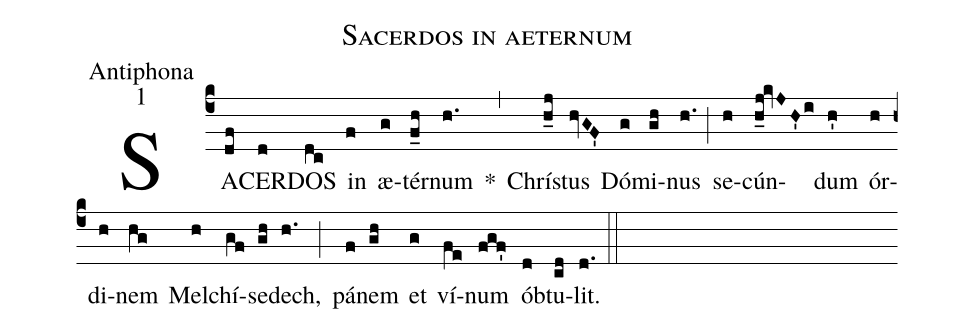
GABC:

name:Sacerdos in aeternum;
office-part:Antiphona;
mode:1;
%%
(c4) SA(df)CER(d)DOS(dc) in(f) æ(g)tér(f_h)num(h.) *(,) Chrí(h_j)stus(hvGF') Dó(g)mi(gh)nus(h.) (;) se(h)cún(h_j!kvJH'i)dum(h') ór(h)di(h)nem(hg) Mel(h)chí(gf)se(gh)dech,(h.) (;) pá(f)nem(gh) et(g) ví(fe)num(fgf') ób(d)tu(cd)lit.(d.) (::)
